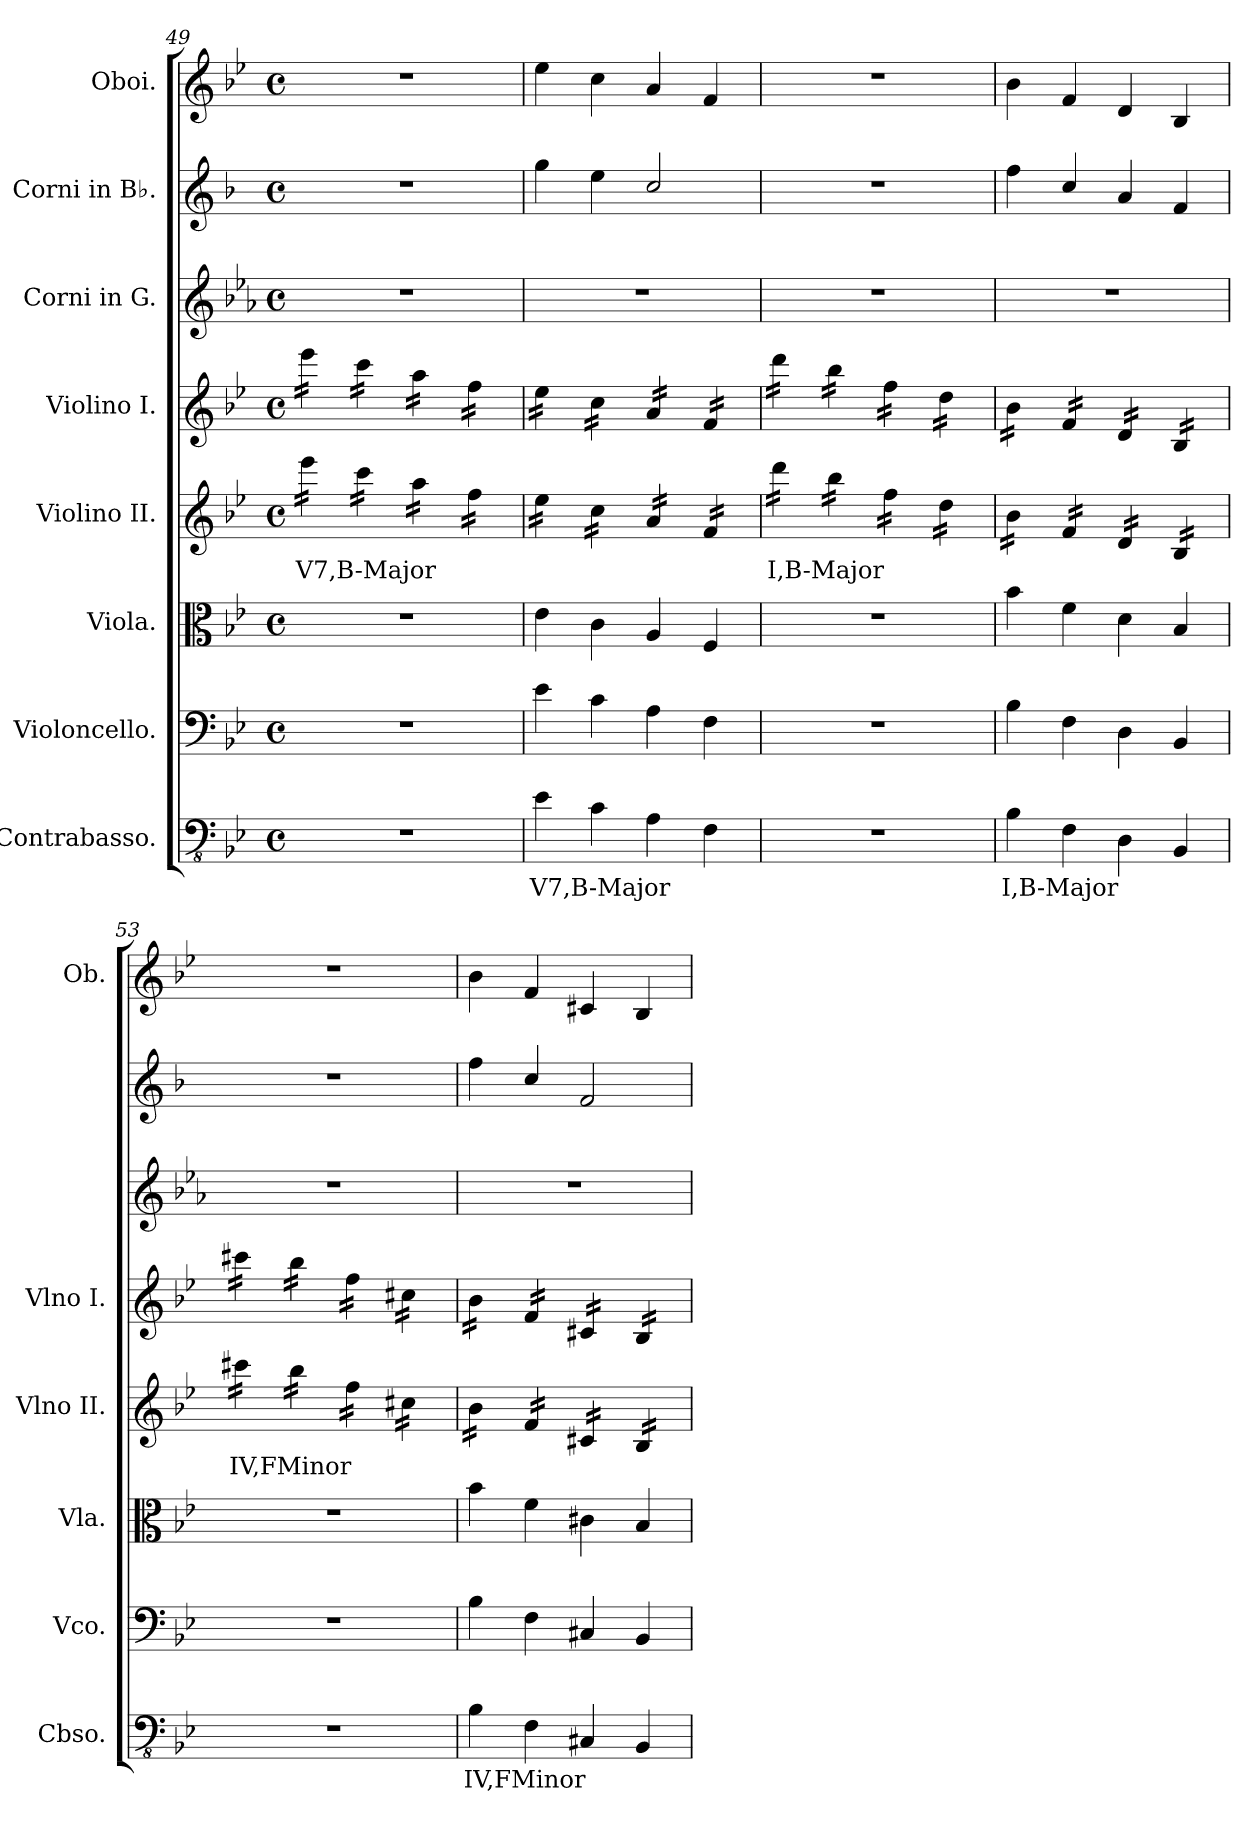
**kern	**text	**kern	**kern	**kern	**text	**kern	**kern	**kern	**kern
*part8	*part8	*part7	*part6	*part5	*part5	*part4	*part3	*part2	*part1
*staff8	*staff8	*staff7	*staff6	*staff5	*staff5	*staff4	*staff3	*staff2	*staff1
*I"Contrabasso.	*	*I"Violoncello.	*I"Viola.	*I"Violino II.	*	*I"Violino I.	*I"Corni in G.	*I"Corni in B♭.	*I"Oboi.
*I'Cbso.	*	*I'Vco.	*I'Vla.	*I'Vlno II.	*	*I'Vlno I.	*	*	*I'Ob.
*clefFv4	*	*clefF4	*clefC3	*clefG2	*	*clefG2	*clefG2	*clefG2	*clefG2
*	*	*	*	*	*	*	*ITrd3c5	*ITrd4c7	*
*k[b-e-]	*	*k[b-e-]	*k[b-e-]	*k[b-e-]	*	*k[b-e-]	*k[b-e-]	*k[b-e-]	*k[b-e-]
*M4/4	*	*M4/4	*M4/4	*M4/4	*	*M4/4	*M4/4	*M4/4	*M4/4
*met(c)	*	*met(c)	*met(c)	*met(c)	*	*met(c)	*met(c)	*met(c)	*met(c)
=49	=49	=49	=49	=49	=49	=49	=49	=49	=49
*	*	*	*	*tremolo	*	*	*	*	*
*	*	*	*	*	*	*tremolo	*	*	*
1r	.	1r	1r	16eee-\LL	V7,B-Major	16eee-\LL	1r	1r	1r
.	.	.	.	16eee-\	.	16eee-\	.	.	.
.	.	.	.	16eee-\	.	16eee-\	.	.	.
.	.	.	.	16eee-\JJ	.	16eee-\JJ	.	.	.
.	.	.	.	16ccc\LL	.	16ccc\LL	.	.	.
.	.	.	.	16ccc\	.	16ccc\	.	.	.
.	.	.	.	16ccc\	.	16ccc\	.	.	.
.	.	.	.	16ccc\JJ	.	16ccc\JJ	.	.	.
.	.	.	.	16aa\LL	.	16aa\LL	.	.	.
.	.	.	.	16aa\	.	16aa\	.	.	.
.	.	.	.	16aa\	.	16aa\	.	.	.
.	.	.	.	16aa\JJ	.	16aa\JJ	.	.	.
.	.	.	.	16ff\LL	.	16ff\LL	.	.	.
.	.	.	.	16ff\	.	16ff\	.	.	.
.	.	.	.	16ff\	.	16ff\	.	.	.
.	.	.	.	16ff\JJ	.	16ff\JJ	.	.	.
=50	=50	=50	=50	=50	=50	=50	=50	=50	=50
4E-\	V7,B-Major	4e-\	4e-\	16ee-\LL	.	16ee-\LL	1r	4cc\	4ee-\
.	.	.	.	16ee-\	.	16ee-\	.	.	.
.	.	.	.	16ee-\	.	16ee-\	.	.	.
.	.	.	.	16ee-\JJ	.	16ee-\JJ	.	.	.
4C\	.	4c\	4c\	16cc\LL	.	16cc\LL	.	4a\	4cc\
.	.	.	.	16cc\	.	16cc\	.	.	.
.	.	.	.	16cc\	.	16cc\	.	.	.
.	.	.	.	16cc\JJ	.	16cc\JJ	.	.	.
4AA\	.	4A\	4A/	16a/LL	.	16a/LL	.	2f/	4a/
.	.	.	.	16a/	.	16a/	.	.	.
.	.	.	.	16a/	.	16a/	.	.	.
.	.	.	.	16a/JJ	.	16a/JJ	.	.	.
4FF\	.	4F\	4F/	16f/LL	.	16f/LL	.	.	4f/
.	.	.	.	16f/	.	16f/	.	.	.
.	.	.	.	16f/	.	16f/	.	.	.
.	.	.	.	16f/JJ	.	16f/JJ	.	.	.
=51	=51	=51	=51	=51	=51	=51	=51	=51	=51
1r	.	1r	1r	16ddd\LL	I,B-Major	16ddd\LL	1r	1r	1r
.	.	.	.	16ddd\	.	16ddd\	.	.	.
.	.	.	.	16ddd\	.	16ddd\	.	.	.
.	.	.	.	16ddd\JJ	.	16ddd\JJ	.	.	.
.	.	.	.	16bb-\LL	.	16bb-\LL	.	.	.
.	.	.	.	16bb-\	.	16bb-\	.	.	.
.	.	.	.	16bb-\	.	16bb-\	.	.	.
.	.	.	.	16bb-\JJ	.	16bb-\JJ	.	.	.
.	.	.	.	16ff\LL	.	16ff\LL	.	.	.
.	.	.	.	16ff\	.	16ff\	.	.	.
.	.	.	.	16ff\	.	16ff\	.	.	.
.	.	.	.	16ff\JJ	.	16ff\JJ	.	.	.
.	.	.	.	16dd\LL	.	16dd\LL	.	.	.
.	.	.	.	16dd\	.	16dd\	.	.	.
.	.	.	.	16dd\	.	16dd\	.	.	.
.	.	.	.	16dd\JJ	.	16dd\JJ	.	.	.
=52	=52	=52	=52	=52	=52	=52	=52	=52	=52
4BB-\	I,B-Major	4B-\	4b-\	16b-\LL	.	16b-\LL	1r	4b-\	4b-\
.	.	.	.	16b-\	.	16b-\	.	.	.
.	.	.	.	16b-\	.	16b-\	.	.	.
.	.	.	.	16b-\JJ	.	16b-\JJ	.	.	.
4FF\	.	4F\	4f\	16f/LL	.	16f/LL	.	4f/	4f/
.	.	.	.	16f/	.	16f/	.	.	.
.	.	.	.	16f/	.	16f/	.	.	.
.	.	.	.	16f/JJ	.	16f/JJ	.	.	.
4DD\	.	4D\	4d\	16d/LL	.	16d/LL	.	4d/	4d/
.	.	.	.	16d/	.	16d/	.	.	.
.	.	.	.	16d/	.	16d/	.	.	.
.	.	.	.	16d/JJ	.	16d/JJ	.	.	.
4BBB-/	.	4BB-/	4B-/	16B-/LL	.	16B-/LL	.	4B-/	4B-/
.	.	.	.	16B-/	.	16B-/	.	.	.
.	.	.	.	16B-/	.	16B-/	.	.	.
.	.	.	.	16B-/JJ	.	16B-/JJ	.	.	.
!!LO:LB:g=z
=53	=53	=53	=53	=53	=53	=53	=53	=53	=53
1r	.	1r	1r	16ccc#X\LL	IV,FMinor	16ccc#X\LL	1r	1r	1r
.	.	.	.	16ccc#X\	.	16ccc#X\	.	.	.
.	.	.	.	16ccc#X\	.	16ccc#X\	.	.	.
.	.	.	.	16ccc#X\JJ	.	16ccc#X\JJ	.	.	.
.	.	.	.	16bb-\LL	.	16bb-\LL	.	.	.
.	.	.	.	16bb-\	.	16bb-\	.	.	.
.	.	.	.	16bb-\	.	16bb-\	.	.	.
.	.	.	.	16bb-\JJ	.	16bb-\JJ	.	.	.
.	.	.	.	16ff\LL	.	16ff\LL	.	.	.
.	.	.	.	16ff\	.	16ff\	.	.	.
.	.	.	.	16ff\	.	16ff\	.	.	.
.	.	.	.	16ff\JJ	.	16ff\JJ	.	.	.
.	.	.	.	16cc#X\LL	.	16cc#X\LL	.	.	.
.	.	.	.	16cc#X\	.	16cc#X\	.	.	.
.	.	.	.	16cc#X\	.	16cc#X\	.	.	.
.	.	.	.	16cc#X\JJ	.	16cc#X\JJ	.	.	.
=54	=54	=54	=54	=54	=54	=54	=54	=54	=54
4BB-\	IV,FMinor	4B-\	4b-\	16b-\LL	.	16b-\LL	1r	4b-\	4b-\
.	.	.	.	16b-\	.	16b-\	.	.	.
.	.	.	.	16b-\	.	16b-\	.	.	.
.	.	.	.	16b-\JJ	.	16b-\JJ	.	.	.
4FF\	.	4F\	4f\	16f/LL	.	16f/LL	.	4f/	4f/
.	.	.	.	16f/	.	16f/	.	.	.
.	.	.	.	16f/	.	16f/	.	.	.
.	.	.	.	16f/JJ	.	16f/JJ	.	.	.
4CC#X/	.	4C#X/	4c#X\	16c#X/LL	.	16c#X/LL	.	2B-/	4c#X/
.	.	.	.	16c#X/	.	16c#X/	.	.	.
.	.	.	.	16c#X/	.	16c#X/	.	.	.
.	.	.	.	16c#X/JJ	.	16c#X/JJ	.	.	.
4BBB-/	.	4BB-/	4B-/	16B-/LL	.	16B-/LL	.	.	4B-/
.	.	.	.	16B-/	.	16B-/	.	.	.
.	.	.	.	16B-/	.	16B-/	.	.	.
.	.	.	.	16B-/JJ	.	16B-/JJ	.	.	.
*	*	*	*	*	*	*Xtremolo	*	*	*
*	*	*	*	*Xtremolo	*	*	*	*	*
=	=	=	=	=	=	=	=	=	=
*-	*-	*-	*-	*-	*-	*-	*-	*-	*-
